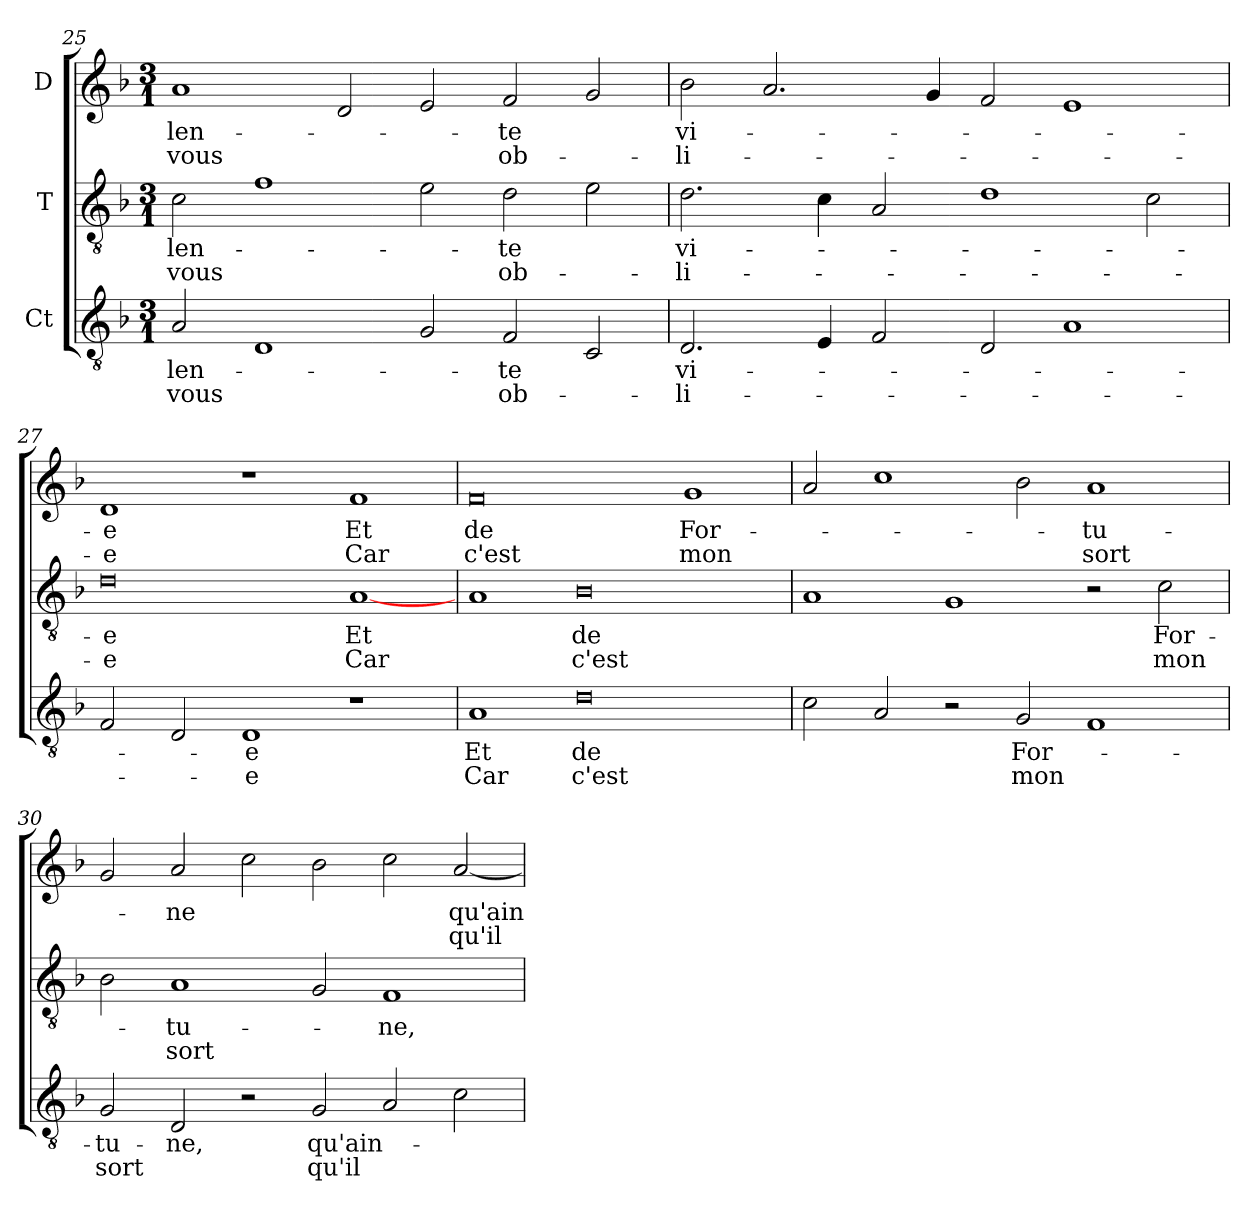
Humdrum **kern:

**kern	**text	**text	**kern	**text	**text	**kern	**text	**text
*part3	*part3	*part3	*part2	*part2	*part2	*part1	*part1	*part1
*staff3	*staff3	*staff3	*staff2	*staff2	*staff2	*staff1	*staff1	*staff1
*I"Ct	*	*	*I"T	*	*	*I"D	*	*
*clefGv2	*	*	*clefGv2	*	*	*clefG2	*	*
*ITrd7c12	*	*	*ITrd7c12	*	*	*	*	*
*k[b-]	*	*	*k[b-]	*	*	*k[b-]	*	*
*F:	*	*	*F:	*	*	*F:	*	*
*M3/1	*	*	*M3/1	*	*	*M3/1	*	*
=25	=25	=25	=25	=25	=25	=25	=25	=25
!	!LO:LY:b:color=#000000	!LO:LY:b:color=#000000	!	!	!	!	!	!
!	!	!	!	!LO:LY:b:color=#000000	!LO:LY:b:color=#000000	!	!	!
!	!	!	!	!	!	!	!LO:LY:b:color=#000000	!LO:LY:b:color=#000000
2AAi/	-len-	vous	2Ci\	-len-	vous	1ai/	-len-	vous
1DDi/	.	.	1Fi\	.	.	.	.	.
.	.	.	.	.	.	2di/	.	.
2GGi/	.	.	2Ei\	.	.	2ei/	.	.
!	!LO:LY:b:color=#000000	!LO:LY:b:color=#000000	!	!	!	!	!	!
!	!	!	!	!LO:LY:b:color=#000000	!LO:LY:b:color=#000000	!	!	!
!	!	!	!	!	!	!	!LO:LY:b:color=#000000	!LO:LY:b:color=#000000
2FFi/	-te	ob-	2Di\	-te	ob-	2fi/	-te	ob-
2CCi/	.	.	2Ei\	.	.	2gi/	.	.
=26	=26	=26	=26	=26	=26	=26	=26	=26
!	!LO:LY:b:color=#000000	!LO:LY:b:color=#000000	!	!	!	!	!	!
!	!	!	!	!LO:LY:b:color=#000000	!LO:LY:b:color=#000000	!	!	!
!	!	!	!	!	!	!	!LO:LY:b:color=#000000	!LO:LY:b:color=#000000
2.DDi/	vi-	-li-	2.Di\	vi-	-li-	2b-i\	vi-	-li-
.	.	.	.	.	.	2.ai/	.	.
4EEi/	.	.	4Ci\	.	.	.	.	.
2FFi/	.	.	2AAi/	.	.	.	.	.
.	.	.	.	.	.	4gi/	.	.
2DDi/	.	.	1Di\	.	.	2fi/	.	.
1AAi/	.	.	.	.	.	1ei/	.	.
.	.	.	2Ci\	.	.	.	.	.
!!LO:LB:g=z
=27	=27	=27	=27	=27	=27	=27	=27	=27
!	!	!	!	!LO:LY:b:color=#000000	!LO:LY:b:color=#000000	!	!	!
!	!	!	!	!	!	!	!LO:LY:b:color=#000000	!LO:LY:b:color=#000000
2FFi/	.	.	0Di\	-e	-e	1di/	-e	-e
2DDi/	.	.	.	.	.	.	.	.
!	!LO:LY:b:color=#000000	!LO:LY:b:color=#000000	!	!	!	!	!	!
1DDi/	-e	-e	.	.	.	1r	.	.
!	!	!	!	!LO:LY:b:color=#000000	!LO:LY:b:color=#000000	!	!	!
!	!	!	!	!	!	!	!LO:LY:b:color=#000000	!LO:LY:b:color=#000000
1r	.	.	[1AAi/	Et	Car	1fi/	Et	Car
=28	=28	=28	=28	=28	=28	=28	=28	=28
!	!LO:LY:b:color=#000000	!LO:LY:b:color=#000000	!	!	!	!	!	!
!	!	!	!	!	!	!	!LO:LY:b:color=#000000	!LO:LY:b:color=#000000
1AAi/	Et	Car	1AAi/	.	.	0fi/	de	c'est
!	!LO:LY:b:color=#000000	!LO:LY:b:color=#000000	!	!	!	!	!	!
!	!	!	!	!LO:LY:b:color=#000000	!LO:LY:b:color=#000000	!	!	!
0Di\	de	c'est	0BB-i/	de	c'est	.	.	.
!	!	!	!	!	!	!	!LO:LY:b:color=#000000	!LO:LY:b:color=#000000
.	.	.	.	.	.	1gi/	For-	mon
=29	=29	=29	=29	=29	=29	=29	=29	=29
2Ci\	.	.	1AAi/	.	.	2ai/	.	.
2AAi/	.	.	.	.	.	1cci\	.	.
2r	.	.	1GGi/	.	.	.	.	.
!	!LO:LY:b:color=#000000	!LO:LY:b:color=#000000	!	!	!	!	!	!
2GGi/	For-	mon	.	.	.	2b-i\	.	.
!	!	!	!	!	!	!	!LO:LY:b:color=#000000	!LO:LY:b:color=#000000
1FFi/	.	.	2r	.	.	1ai/	-tu-	sort
!	!	!	!	!LO:LY:b:color=#000000	!LO:LY:b:color=#000000	!	!	!
.	.	.	2Ci\	For-	mon	.	.	.
=30	=30	=30	=30	=30	=30	=30	=30	=30
!	!LO:LY:b:color=#000000	!LO:LY:b:color=#000000	!	!	!	!	!	!
2GGi/	-tu-	sort	2BB-i\	.	.	2gi/	.	.
!	!LO:LY:b:color=#000000	!	!	!	!	!	!	!
!	!	!	!	!LO:LY:b:color=#000000	!LO:LY:b:color=#000000	!	!	!
!	!	!	!	!	!	!	!LO:LY:b:color=#000000	!
2DDi/	-ne,	.	1AAi/	-tu-	sort	2ai/	-ne	.
2r	.	.	.	.	.	2cci\	.	.
!	!LO:LY:b:color=#000000	!LO:LY:b:color=#000000	!	!	!	!	!	!
2GGi/	qu'ain-	qu'il	2GGi/	.	.	2b-i\	.	.
!	!	!	!	!LO:LY:b:color=#000000	!	!	!	!
2AAi/	.	.	1FFi/	-ne,	.	2cci\	.	.
!	!	!	!	!	!	!	!LO:LY:b:color=#000000	!LO:LY:b:color=#000000
2Ci\	.	.	.	.	.	[2ai/	qu'ain-	qu'il
=	=	=	=	=	=	=	=	=
*-	*-	*-	*-	*-	*-	*-	*-	*-
